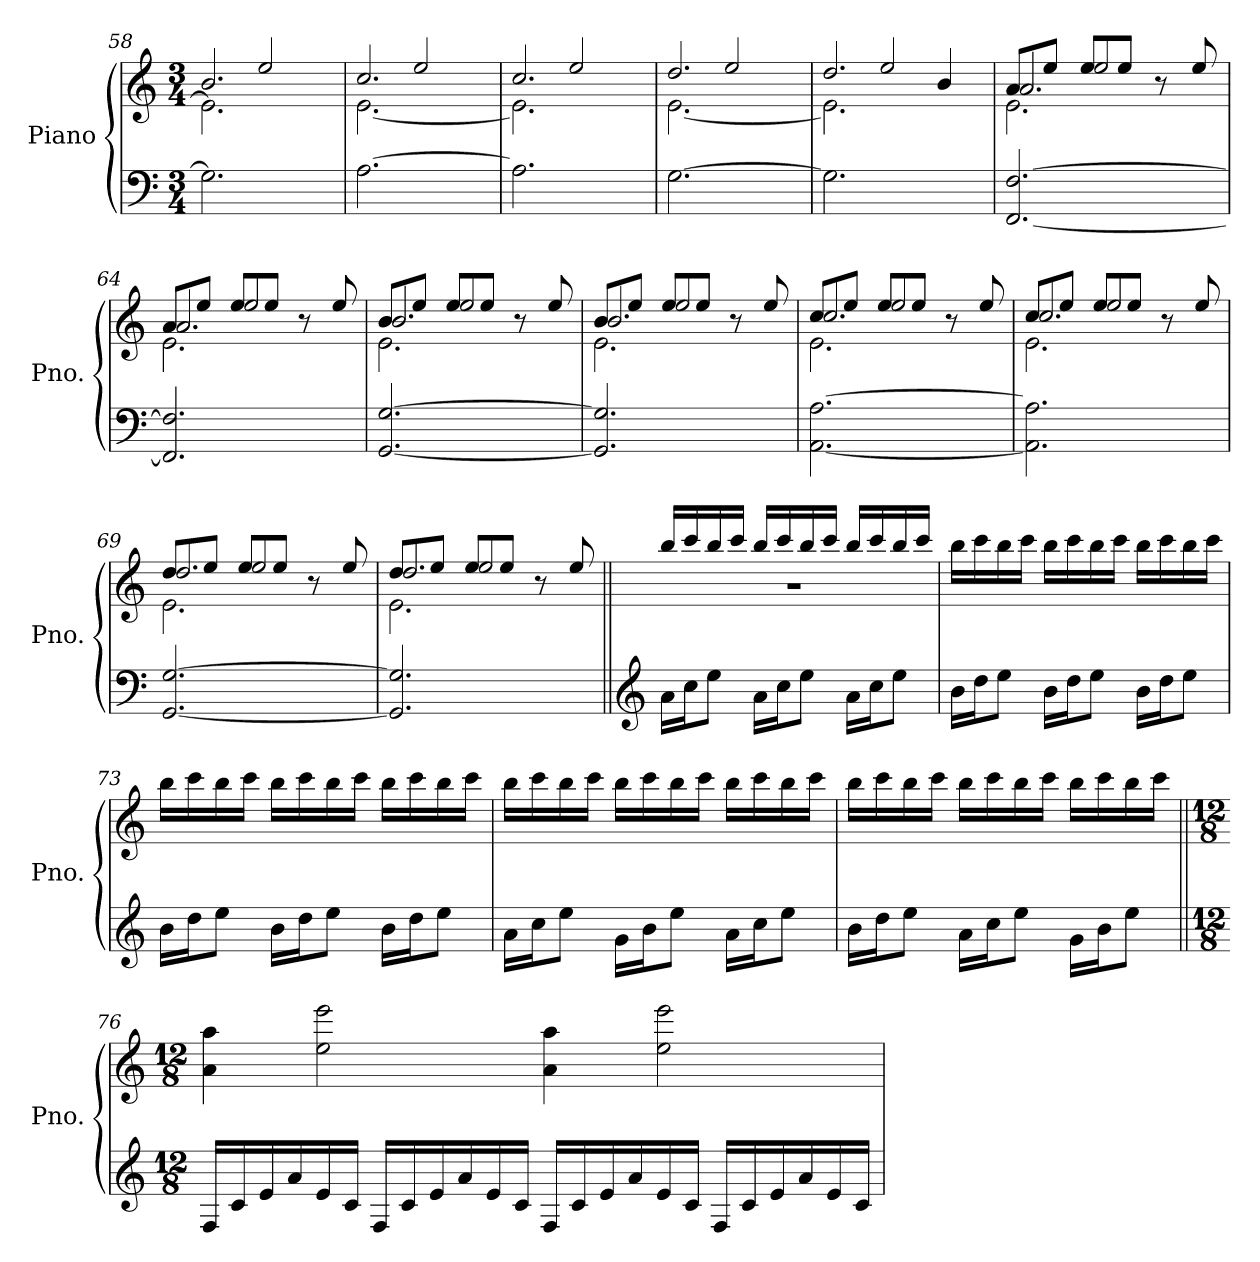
**kern	**kern
*part1	*part1
*staff2	*staff1
*I"Piano	*
*I'Pno.	*
*clefF4	*clefG2
*k[]	*k[]
*M3/4	*M3/4
=58	=58
*	*^
*	*	*^
2.G\]	4ryy	2.e\]	2.b/
.	2ee/	.	.
!!LO:LB:g=z	!!	!!
=59	=59	=59	=59
[2.A\	4ryy	[2.e\	2.cc/
.	2ee/	.	.
=60	=60	=60	=60
2.A\]	4ryy	2.e\]	2.cc/
.	2ee/	.	.
=61	=61	=61	=61
[2.G\	4ryy	[2.e\	2.dd/
.	2ee/	.	.
=62	=62	=62	=62
*	*	*	*^
2.G\]	4ryy	2.e\]	4ryy	2.dd/
.	4ryy	.	2ee/	.
.	4b/	.	.	.
=63	=63	=63	=63	=63
[2.FF/ [2.F/	8a/L	2.e\	4ryy	2.a/
.	8ee/J	.	.	.
.	8ee/L	.	2ee/	.
.	8ee/J	.	.	.
.	8r	.	.	.
.	8ee/	.	.	.
=64	=64	=64	=64	=64
2.FF/] 2.F/]	8a/L	2.e\	4ryy	2.a/
.	8ee/J	.	.	.
.	8ee/L	.	2ee/	.
.	8ee/J	.	.	.
.	8r	.	.	.
.	8ee/	.	.	.
=65	=65	=65	=65	=65
[2.GG/ [2.G/	8b/L	2.e\	4ryy	2.b/
.	8ee/J	.	.	.
.	8ee/L	.	2ee/	.
.	8ee/J	.	.	.
.	8r	.	.	.
.	8ee/	.	.	.
!!LO:PB:g=z	!!	!!	!!
=66	=66	=66	=66	=66
2.GG/] 2.G/]	8b/L	2.e\	4ryy	2.b/
.	8ee/J	.	.	.
.	8ee/L	.	2ee/	.
.	8ee/J	.	.	.
.	8r	.	.	.
.	8ee/	.	.	.
=67	=67	=67	=67	=67
[2.AA\ [2.A\	8cc/L	2.e\	4ryy	2.cc/
.	8ee/J	.	.	.
.	8ee/L	.	2ee/	.
.	8ee/J	.	.	.
.	8r	.	.	.
.	8ee/	.	.	.
=68	=68	=68	=68	=68
2.AA\] 2.A\]	8cc/L	2.e\	4ryy	2.cc/
.	8ee/J	.	.	.
.	8ee/L	.	2ee/	.
.	8ee/J	.	.	.
.	8r	.	.	.
.	8ee/	.	.	.
=69	=69	=69	=69	=69
[2.GG/ [2.G/	8dd/L	2.e\	4ryy	2.dd/
.	8ee/J	.	.	.
.	8ee/L	.	2ee/	.
.	8ee/J	.	.	.
.	8r	.	.	.
.	8ee/	.	.	.
=70	=70	=70	=70	=70
2.GG/] 2.G/]	8dd/L	2.e\	4ryy	2.dd/
.	8ee/J	.	.	.
.	8ee/L	.	2ee/	.
.	8ee/J	.	.	.
.	8r	.	.	.
.	8ee/	.	.	.
*	*v	*v	*v	*v
!!LO:LB:g=z
=71||	=71||
*clefG2	*
*	*^
16a\LL	16bb/LL	2.r
16cc\J	16ccc/	.
8ee\J	16bb/	.
.	16ccc/JJ	.
16a\LL	16bb/LL	.
16cc\J	16ccc/	.
8ee\J	16bb/	.
.	16ccc/JJ	.
16a\LL	16bb/LL	.
16cc\J	16ccc/	.
8ee\J	16bb/	.
.	16ccc/JJ	.
*	*v	*v
=72	=72
16b\LL	16bb\LL
16dd\J	16ccc\
8ee\J	16bb\
.	16ccc\JJ
16b\LL	16bb\LL
16dd\J	16ccc\
8ee\J	16bb\
.	16ccc\JJ
16b\LL	16bb\LL
16dd\J	16ccc\
8ee\J	16bb\
.	16ccc\JJ
!!LO:LB:g=z
=73	=73
16b\LL	16bb\LL
16dd\J	16ccc\
8ee\J	16bb\
.	16ccc\JJ
16b\LL	16bb\LL
16dd\J	16ccc\
8ee\J	16bb\
.	16ccc\JJ
16b\LL	16bb\LL
16dd\J	16ccc\
8ee\J	16bb\
.	16ccc\JJ
=74	=74
16a\LL	16bb\LL
16cc\J	16ccc\
8ee\J	16bb\
.	16ccc\JJ
16g\LL	16bb\LL
16b\J	16ccc\
8ee\J	16bb\
.	16ccc\JJ
16a\LL	16bb\LL
16cc\J	16ccc\
8ee\J	16bb\
.	16ccc\JJ
!!LO:LB:g=z
=75	=75
16b\LL	16bb\LL
16dd\J	16ccc\
8ee\J	16bb\
.	16ccc\JJ
16a\LL	16bb\LL
16cc\J	16ccc\
8ee\J	16bb\
.	16ccc\JJ
16g\LL	16bb\LL
16b\J	16ccc\
8ee\J	16bb\
.	16ccc\JJ
=76||	=76||
*M12/8	*M12/8
16F/LL	4a\ 4aa\
16c/	.
16e/	.
16a/	.
16e/	2ee\ 2eee\
16c/JJ	.
16F/LL	.
16c/	.
16e/	.
16a/	.
16e/	.
16c/JJ	.
16F/LL	4a\ 4aa\
16c/	.
16e/	.
16a/	.
16e/	2ee\ 2eee\
16c/JJ	.
16F/LL	.
16c/	.
16e/	.
16a/	.
16e/	.
16c/JJ	.
=	=
*-	*-
